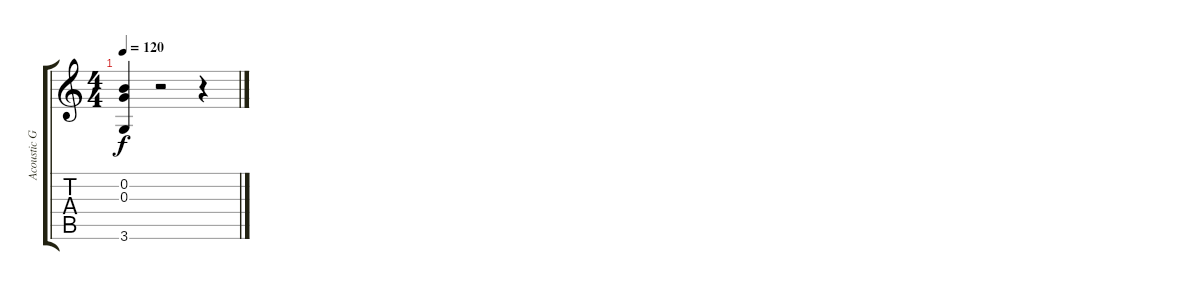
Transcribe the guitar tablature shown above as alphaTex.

\track ("Acoustic Guitar" "Acoustic G") {instrument acousticguitarnylon}
\staff {score tabs}
\tuning (E4 B3 G3 D3 A2 E2) {hide}
\ts (4 4)
\tempo 120
\clef g2
\ks c
(0.2 0.3 3.6).4{dy f} r.2 r.4
